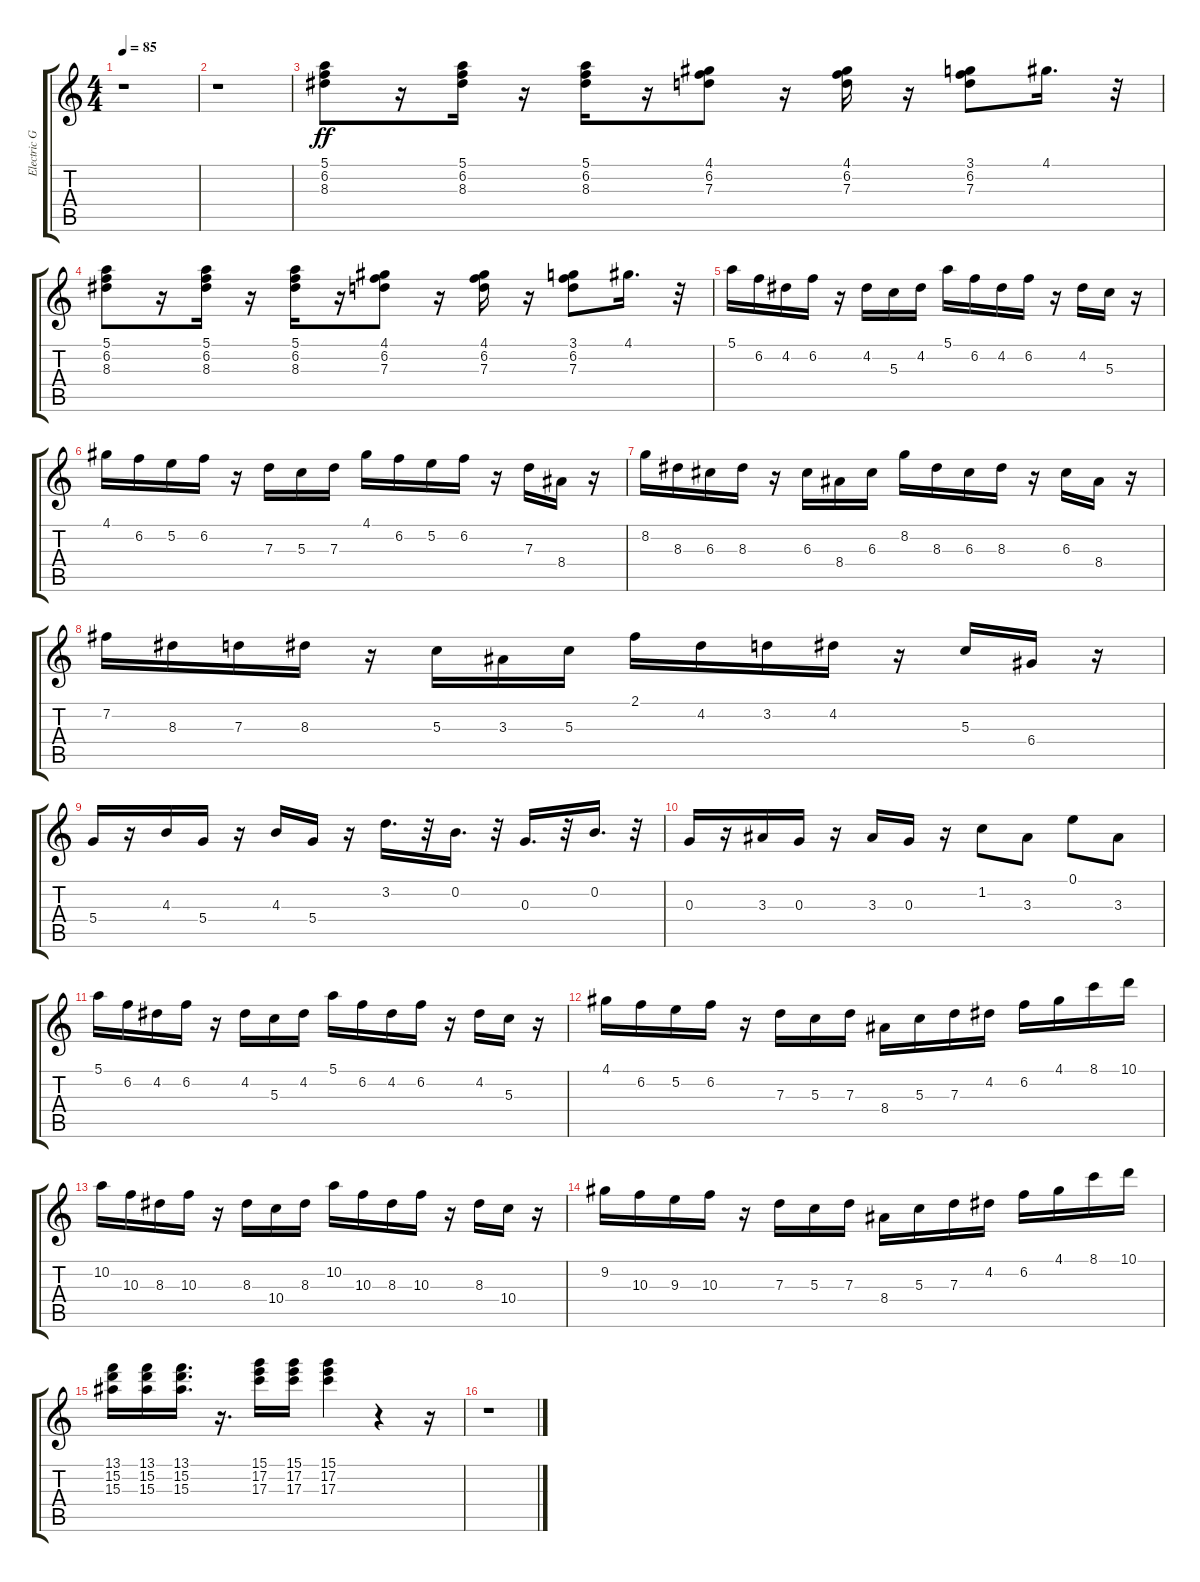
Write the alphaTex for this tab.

\track ("Electric Guitar" "Electric G") {instrument electricguitarmuted}
\staff {score tabs}
\tuning (E4 B3 G3 D3 A2 E2) {hide}
\ts (4 4)
\tempo 85
\clef g2
\ks c
r.1{dy ff} |
r.1 |
(5.1 6.2 8.3).8 r.16 (5.1 6.2 8.3).16 r.16 (5.1 6.2 8.3).16 r.16 (4.1 6.2 7.3).8 r.16 (4.1 6.2 7.3).16 r.16 (3.1 6.2 7.3).8 4.1.16{d} r.32 |
(5.1 6.2 8.3).8 r.16 (5.1 6.2 8.3).16 r.16 (5.1 6.2 8.3).16 r.16 (4.1 6.2 7.3).8 r.16 (4.1 6.2 7.3).16 r.16 (3.1 6.2 7.3).8 4.1.16{d} r.32 |
5.1.16 6.2.16 4.2.16 6.2.16 r.16 4.2.16 5.3.16 4.2.16 5.1.16{balance 14} 6.2.16 4.2.16 6.2.16 r.16 4.2.16 5.3.16 r.16 |
4.1.16{balance 2} 6.2.16 5.2.16 6.2.16 r.16 7.3.16 5.3.16 7.3.16 4.1.16{balance 14} 6.2.16 5.2.16 6.2.16 r.16 7.3.16 8.4.16 r.16 |
8.2.16{balance 2} 8.3.16 6.3.16 8.3.16 r.16 6.3.16 8.4.16 6.3.16 8.2.16{balance 14} 8.3.16 6.3.16 8.3.16 r.16 6.3.16 8.4.16 r.16 |
7.2.16{balance 2} 8.3.16 7.3.16 8.3.16 r.16 5.3.16 3.3.16 5.3.16 2.1.16{balance 14} 4.2.16 3.2.16 4.2.16 r.16 5.3.16 6.4.16 r.16 |
5.4.16 r.16 4.3.16 5.4.16 r.16 4.3.16 5.4.16 r.16 3.2.16{d} r.32 0.2.16{d} r.32 0.3.16{d} r.32 0.2.16{d} r.32 |
0.3.16 r.16 3.3.16 0.3.16 r.16 3.3.16 0.3.16 r.16 1.2.8 3.3.8 0.1.8 3.3.8 |
5.1.16{balance 2} 6.2.16 4.2.16 6.2.16 r.16 4.2.16 5.3.16 4.2.16 5.1.16{balance 14} 6.2.16 4.2.16 6.2.16 r.16 4.2.16 5.3.16 r.16 |
4.1.16{balance 2} 6.2.16 5.2.16 6.2.16 r.16 7.3.16 5.3.16 7.3.16 8.4.16{balance 14} 5.3.16 7.3.16 4.2.16 6.2.16 4.1.16 8.1.16 10.1.16 |
10.2.16{balance 2} 10.3.16 8.3.16 10.3.16 r.16 8.3.16 10.4.16 8.3.16 10.2.16{balance 14} 10.3.16 8.3.16 10.3.16 r.16 8.3.16 10.4.16 r.16 |
9.2.16{balance 2} 10.3.16 9.3.16 10.3.16 r.16 7.3.16 5.3.16 7.3.16 8.4.16{balance 14} 5.3.16 7.3.16 4.2.16 6.2.16 4.1.16 8.1.16 10.1.16 |
(13.1 15.2 15.3).16{balance 8} (13.1 15.2 15.3).16 (13.1 15.2 15.3).16{d} r.16{d} (15.1 17.2 17.3).16 (15.1 17.2 17.3).16 (15.1 17.2 17.3).4 r.4 r.16 |
r.1
